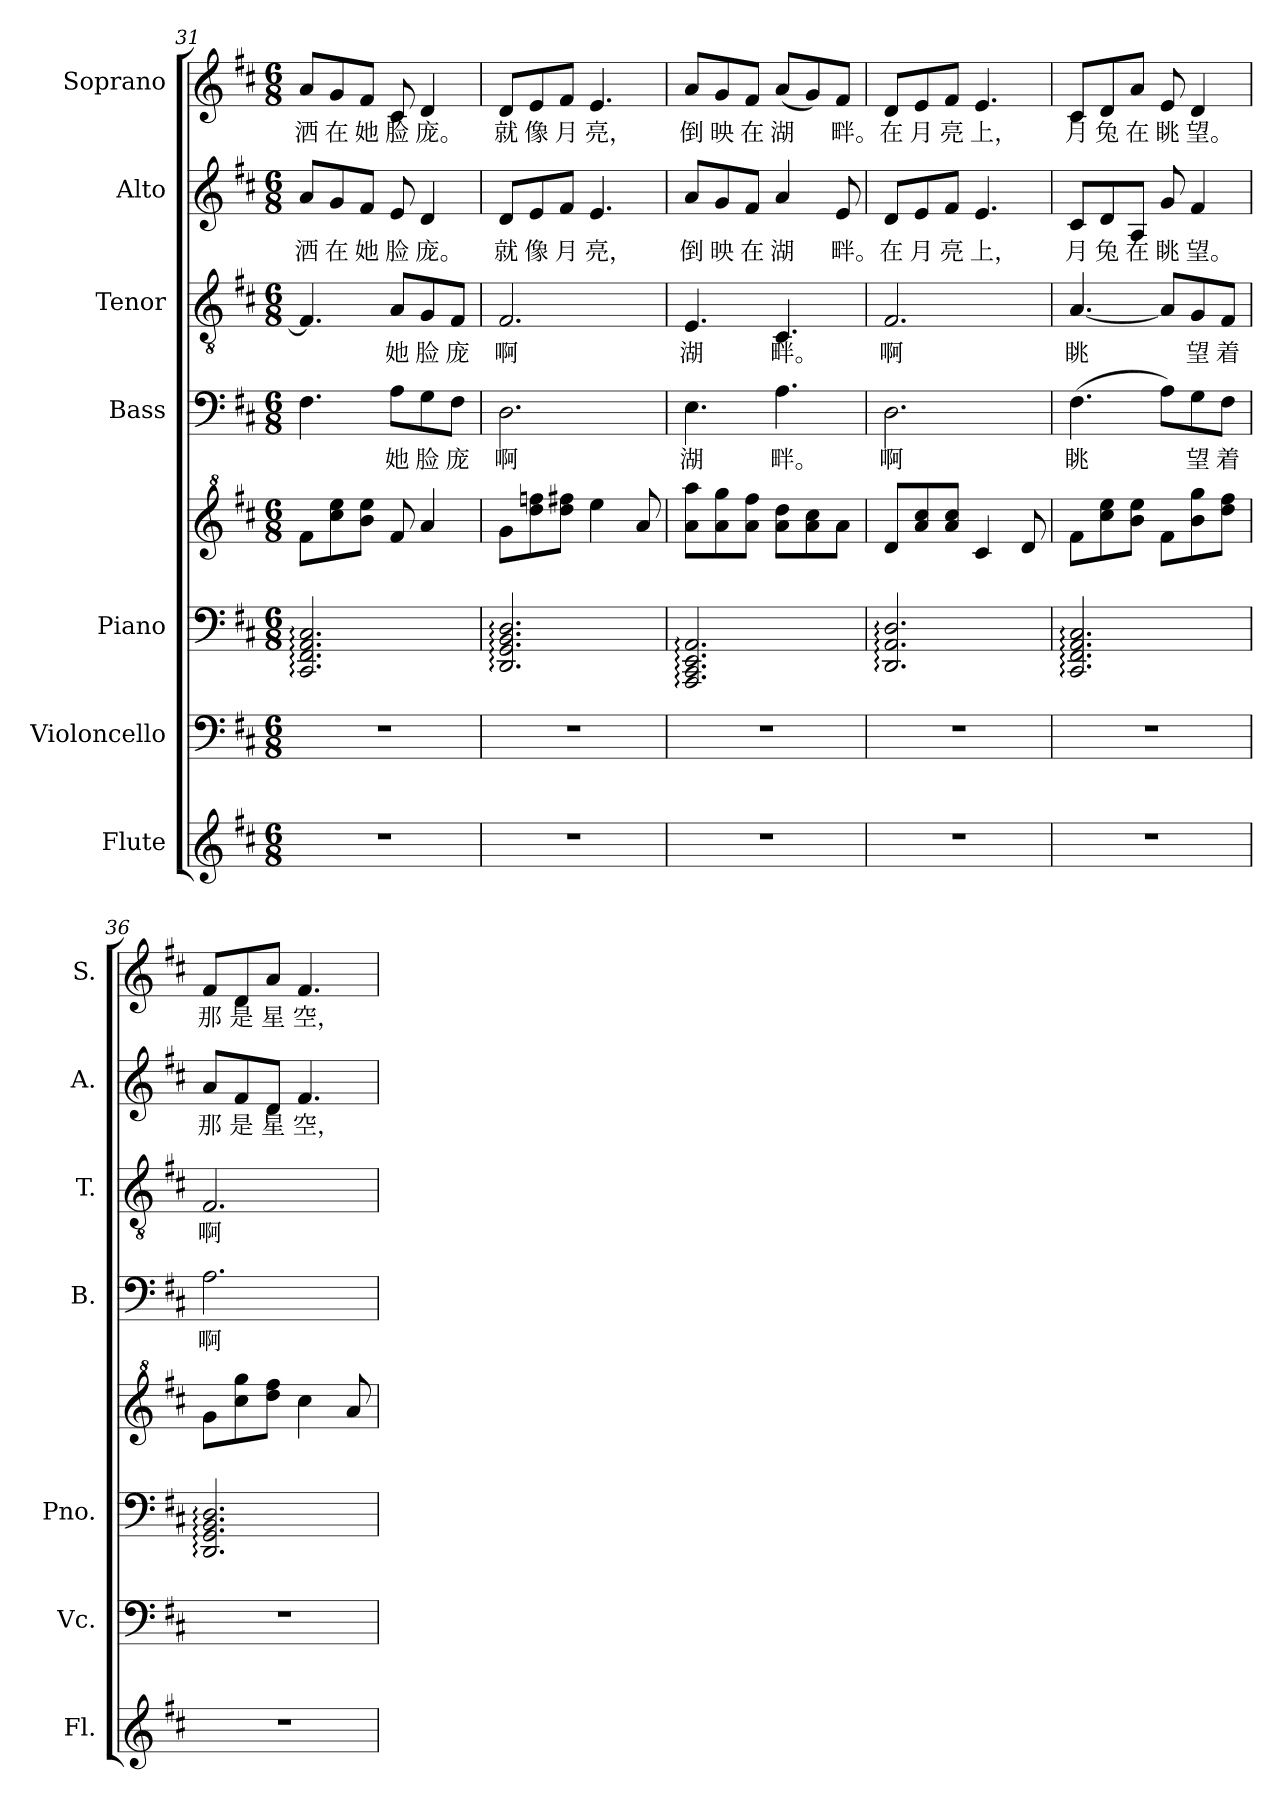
**kern	**kern	**kern	**kern	**kern	**text	**kern	**text	**kern	**text	**kern	**text
*part7	*part6	*part5	*part5	*part4	*part4	*part3	*part3	*part2	*part2	*part1	*part1
*staff8	*staff7	*staff6	*staff5	*staff4	*staff4	*staff3	*staff3	*staff2	*staff2	*staff1	*staff1
*I"Flute	*I"Violoncello	*I"Piano	*	*I"Bass	*	*I"Tenor	*	*I"Alto	*	*I"Soprano	*
*I'Fl.	*I'Vc.	*I'Pno.	*	*I'B.	*	*I'T.	*	*I'A.	*	*I'S.	*
*clefG2	*clefF4	*clefF4	*clefG^2	*clefF4	*	*clefGv2	*	*clefG2	*	*clefG2	*
*k[f#c#]	*k[f#c#]	*k[f#c#]	*k[f#c#]	*k[f#c#]	*	*k[f#c#]	*	*k[f#c#]	*	*k[f#c#]	*
*M6/8	*M6/8	*M6/8	*M6/8	*M6/8	*	*M6/8	*	*M6/8	*	*M6/8	*
=31	=31	=31	=31	=31	=31	=31	=31	=31	=31	=31	=31
!	!	!	!	!	!	!	!	!	!LO:LY:b	!	!LO:LY:b
2.r	2.r	2.CC#/: 2.FF#/: 2.AA/: 2.C#/:	8ff#\L	4.F#\	.	4.F#/]	.	8a/L	洒	8a/L	洒
!	!	!	!	!	!	!	!	!	!LO:LY:b	!	!LO:LY:b
.	.	.	8ccc#\ 8eee\	.	.	.	.	8g/	在	8g/	在
!	!	!	!	!	!	!	!	!	!LO:LY:b	!	!LO:LY:b
.	.	.	8bb\ 8eee\J	.	.	.	.	8f#/J	她	8f#/J	她
!	!	!	!	!	!LO:LY:b	!	!LO:LY:b	!	!LO:LY:b	!	!LO:LY:b
.	.	.	8ff#/	8A\L	她	8A/L	她	8e/	脸	8c#/	脸
!	!	!	!	!	!LO:LY:b	!	!LO:LY:b	!	!LO:LY:b	!	!LO:LY:b
.	.	.	4aa/	8G\	脸	8G/	脸	4d/	庞。	4d/	庞。
!	!	!	!	!	!LO:LY:b	!	!LO:LY:b	!	!	!	!
.	.	.	.	8F#\J	庞	8F#/J	庞	.	.	.	.
=32	=32	=32	=32	=32	=32	=32	=32	=32	=32	=32	=32
!	!	!	!	!	!LO:LY:b	!	!LO:LY:b	!	!LO:LY:b	!	!LO:LY:b
2.r	2.r	2.DD/: 2.GG/: 2.BB/: 2.D/:	8gg\L	2.D\	啊	2.F#/	啊	8d/L	就	8d/L	就
!	!	!	!	!	!	!	!	!	!LO:LY:b	!	!LO:LY:b
.	.	.	8ddd\ 8fffn\	.	.	.	.	8e/	像	8e/	像
!	!	!	!	!	!	!	!	!	!LO:LY:b	!	!LO:LY:b
.	.	.	8ddd\ 8fff#X\J	.	.	.	.	8f#/J	月	8f#/J	月
!	!	!	!	!	!	!	!	!	!LO:LY:b	!	!LO:LY:b
.	.	.	4eee\	.	.	.	.	4.e/	亮，	4.e/	亮，
.	.	.	8aa/	.	.	.	.	.	.	.	.
=33	=33	=33	=33	=33	=33	=33	=33	=33	=33	=33	=33
!	!	!	!	!	!LO:LY:b	!	!LO:LY:b	!	!LO:LY:b	!	!LO:LY:b
2.r	2.r	2.AAA/: 2.CC#/: 2.EE/: 2.AA/:	8aa\ 8aaa\L	4.E\	湖	4.E/	湖	8a/L	倒	8a/L	倒
!	!	!	!	!	!	!	!	!	!LO:LY:b	!	!LO:LY:b
.	.	.	8aa\ 8ggg\	.	.	.	.	8g/	映	8g/	映
!	!	!	!	!	!	!	!	!	!LO:LY:b	!	!LO:LY:b
.	.	.	8aa\ 8fff#\J	.	.	.	.	8f#/J	在	8f#/J	在
!	!	!	!	!	!LO:LY:b	!	!LO:LY:b	!	!LO:LY:b	!	!LO:LY:b
.	.	.	8aa\ 8ddd\L	4.A\	畔。	4.C#/	畔。	4a/	湖	(<8a/L	湖
.	.	.	8aa\ 8ccc#\	.	.	.	.	.	.	8g/)	.
!	!	!	!	!	!	!	!	!	!LO:LY:b	!	!LO:LY:b
.	.	.	8aa\J	.	.	.	.	8e/	畔。	8f#/J	畔。
!!LO:PB:g=z
=34	=34	=34	=34	=34	=34	=34	=34	=34	=34	=34	=34
!	!	!	!	!	!LO:LY:b	!	!LO:LY:b	!	!LO:LY:b	!	!LO:LY:b
2.r	2.r	2.DD/: 2.AA/: 2.D/:	8dd/L	2.D\	啊	2.F#/	啊	8d/L	在	8d/L	在
!	!	!	!	!	!	!	!	!	!LO:LY:b	!	!LO:LY:b
.	.	.	8aa/ 8ccc#/	.	.	.	.	8e/	月	8e/	月
!	!	!	!	!	!	!	!	!	!LO:LY:b	!	!LO:LY:b
.	.	.	8aa/ 8ccc#/J	.	.	.	.	8f#/J	亮	8f#/J	亮
!	!	!	!	!	!	!	!	!	!LO:LY:b	!	!LO:LY:b
.	.	.	4cc#/	.	.	.	.	4.e/	上，	4.e/	上，
.	.	.	8dd/	.	.	.	.	.	.	.	.
=35	=35	=35	=35	=35	=35	=35	=35	=35	=35	=35	=35
!	!	!	!	!	!LO:LY:b	!	!LO:LY:b	!	!LO:LY:b	!	!LO:LY:b
2.r	2.r	2.CC#/: 2.FF#/: 2.AA/: 2.C#/:	8ff#\L	(>4.F#\	眺	[4.A/	眺	8c#/L	月	8c#/L	月
!	!	!	!	!	!	!	!	!	!LO:LY:b	!	!LO:LY:b
.	.	.	8ccc#\ 8eee\	.	.	.	.	8d/	兔	8d/	兔
!	!	!	!	!	!	!	!	!	!LO:LY:b	!	!LO:LY:b
.	.	.	8bb\ 8eee\J	.	.	.	.	8A/J	在	8a/J	在
!	!	!	!	!	!	!	!	!	!LO:LY:b	!	!LO:LY:b
.	.	.	8ff#\L	8A\L)	.	8A/L]	.	8g/	眺	8e/	眺
!	!	!	!	!	!LO:LY:b	!	!LO:LY:b	!	!LO:LY:b	!	!LO:LY:b
.	.	.	8bb\ 8ggg\	8G\	望	8G/	望	4f#/	望。	4d/	望。
!	!	!	!	!	!LO:LY:b	!	!LO:LY:b	!	!	!	!
.	.	.	8ddd\ 8fff#\J	8F#\J	着	8F#/J	着	.	.	.	.
=36	=36	=36	=36	=36	=36	=36	=36	=36	=36	=36	=36
!	!	!	!	!	!LO:LY:b	!	!LO:LY:b	!	!LO:LY:b	!	!LO:LY:b
2.r	2.r	2.DD/: 2.GG/: 2.BB/: 2.D/:	8gg\L	2.A\	啊	2.F#/	啊	8a/L	那	8f#/L	那
!	!	!	!	!	!	!	!	!	!LO:LY:b	!	!LO:LY:b
.	.	.	8ccc#\ 8ggg\	.	.	.	.	8f#/	是	8d/	是
!	!	!	!	!	!	!	!	!	!LO:LY:b	!	!LO:LY:b
.	.	.	8ddd\ 8fff#\J	.	.	.	.	8d/J	星	8a/J	星
!	!	!	!	!	!	!	!	!	!LO:LY:b	!	!LO:LY:b
.	.	.	4ccc#\	.	.	.	.	4.f#/	空，	4.f#/	空，
.	.	.	8aa/	.	.	.	.	.	.	.	.
=	=	=	=	=	=	=	=	=	=	=	=
*-	*-	*-	*-	*-	*-	*-	*-	*-	*-	*-	*-
